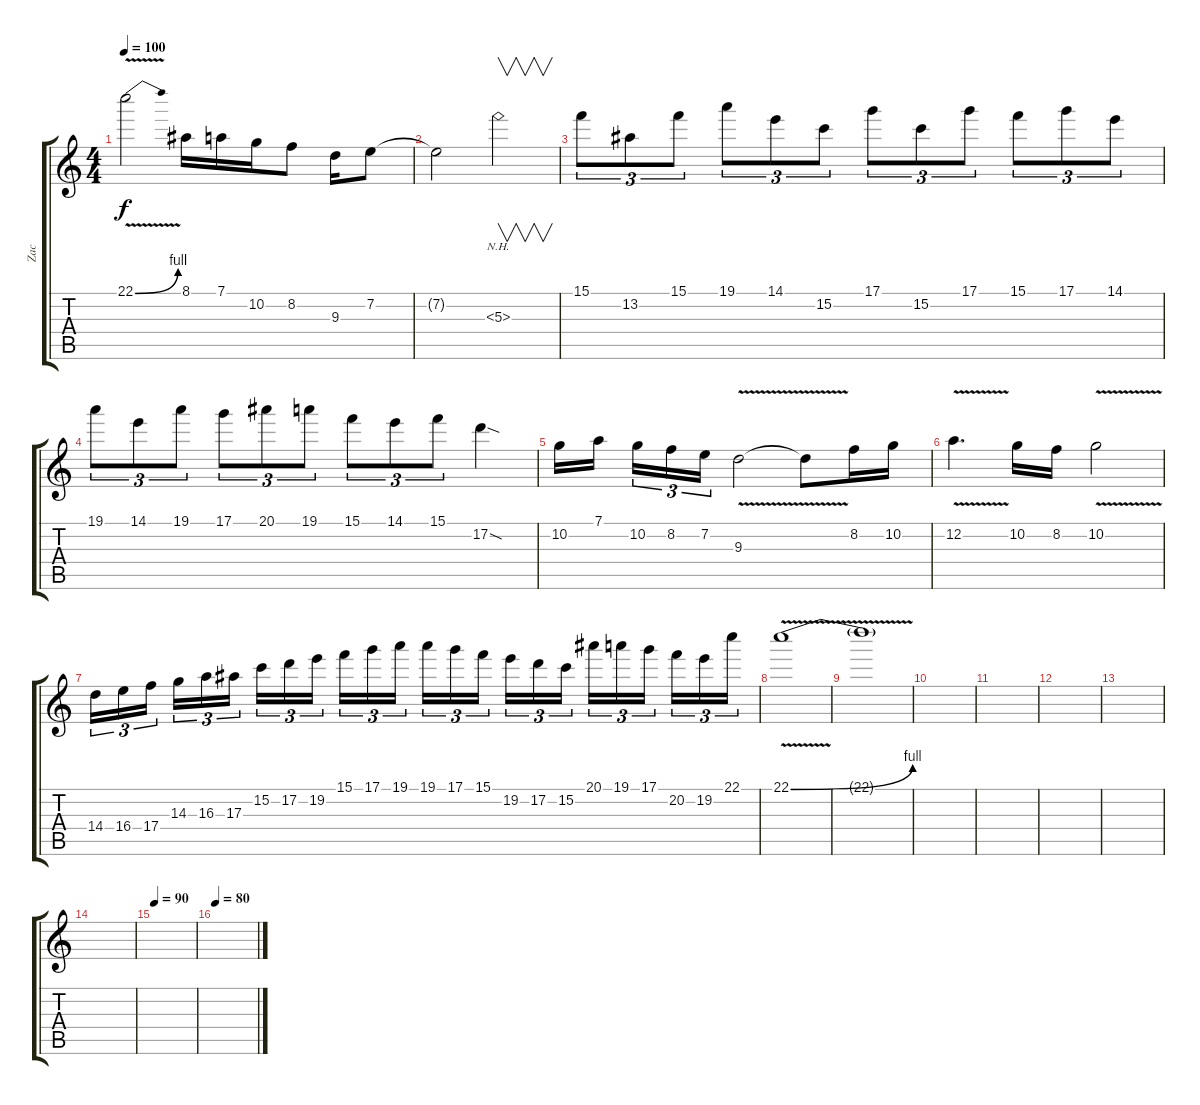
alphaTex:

\track ("Zac" "Zac") {instrument distortionguitar}
\staff {score tabs}
\tuning (D4 A3 F3 C3 G2 C2) {hide}
\ts (4 4)
\tempo 100
\clef g2
\ks c
22.1{be (bend 0 0 60 4) v}.2{dy f} 8.1.16 7.1.16 10.2.16 8.2.8 9.3.16 7.2.8 |
7.2{t}.2 5.3{nh}.2{v} |
15.1.8{tu (3 2)} 13.2.8{tu (3 2)} 15.1.8{tu (3 2)} 19.1.8{tu (3 2)} 14.1.8{tu (3 2)} 15.2.8{tu (3 2)} 17.1.8{tu (3 2)} 15.2.8{tu (3 2)} 17.1.8{tu (3 2)} 15.1.8{tu (3 2)} 17.1.8{tu (3 2)} 14.1.8{tu (3 2)} |
19.1.8{tu (3 2)} 14.1.8{tu (3 2)} 19.1.8{tu (3 2)} 17.1.8{tu (3 2)} 20.1.8{tu (3 2)} 19.1.8{tu (3 2)} 15.1.8{tu (3 2)} 14.1.8{tu (3 2)} 15.1.8{tu (3 2)} 17.2{sod}.4 |
10.2.16 7.1.16{beam splitsecondary} 10.2.16{tu (3 2)} 8.2.16{tu (3 2)} 7.2.16{tu (3 2)} 9.3{v}.2 9.3{t}.8 8.2.16 10.2.16 |
12.2{v}.4{d} 10.2.16 8.2.16 10.2{v}.2 |
14.4.16{tu (3 2)} 16.4.16{tu (3 2)} 17.4.16{tu (3 2) beam splitsecondary} 14.3.16{tu (3 2)} 16.3.16{tu (3 2)} 17.3.16{tu (3 2)} 15.2.16{tu (3 2)} 17.2.16{tu (3 2)} 19.2.16{tu (3 2) beam splitsecondary} 15.1.16{tu (3 2)} 17.1.16{tu (3 2)} 19.1.16{tu (3 2)} 19.1.16{tu (3 2)} 17.1.16{tu (3 2)} 15.1.16{tu (3 2) beam splitsecondary} 19.2.16{tu (3 2)} 17.2.16{tu (3 2)} 15.2.16{tu (3 2)} 20.1.16{tu (3 2)} 19.1.16{tu (3 2)} 17.1.16{tu (3 2) beam splitsecondary} 20.2.16{tu (3 2)} 19.2.16{tu (3 2)} 22.1.16{tu (3 2)} |
22.1{be (bend 0 0 60 4) v}.1 |
22.1{t}.1 |
|
|
|
|
|
\tempo 90
|
\tempo 80
